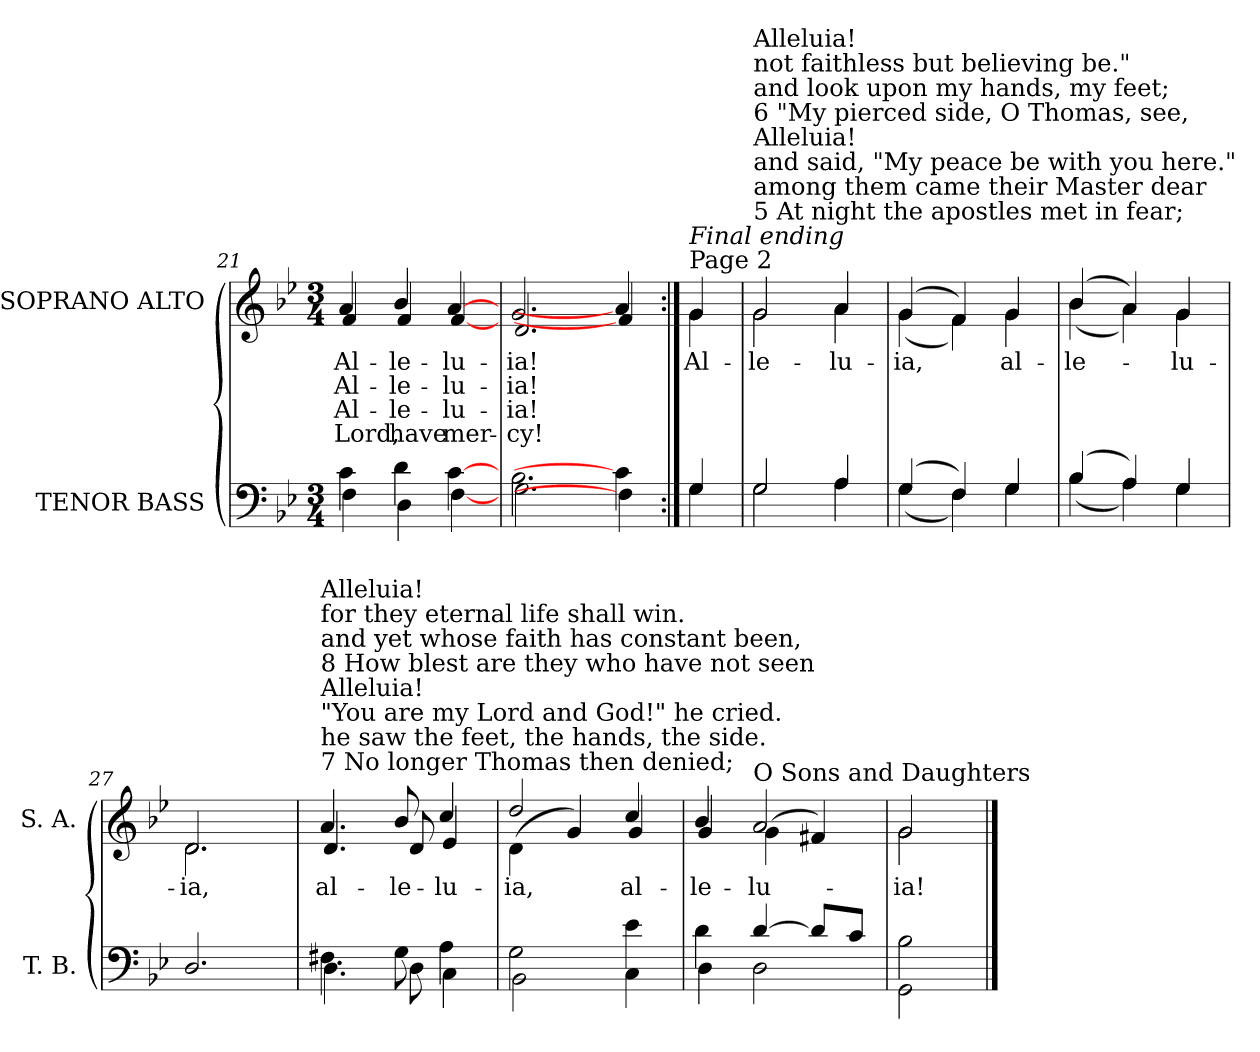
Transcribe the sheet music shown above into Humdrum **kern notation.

**kern	**kern	**text	**text	**text	**text
*part2	*part1	*part1	*part1	*part1	*part1
*staff2	*staff1	*staff1	*staff1	*staff1	*staff1
*I"TENOR BASS	*I"SOPRANO ALTO	*	*	*	*
*I'T. B.	*I'S. A.	*	*	*	*
*clefF4	*clefG2	*	*	*	*
*k[b-e-]	*k[b-e-]	*	*	*	*
*B-:	*B-:	*	*	*	*
*M3/4	*M3/4	*	*	*	*
=21	=21	=21	=21	=21	=21
*^	*	*	*	*	*
!	!	!	!LO:LY:b:color=#000000	!LO:LY:b:color=#000000	!LO:LY:b:color=#000000	!LO:LY:b:color=#000000
*	*	*^	*	*	*	*
4ci\	4Fi\	4ai/	4fi/	Al-	Al-	Al-	Lord,
!	!	!	!	!LO:LY:b:color=#000000	!LO:LY:b:color=#000000	!LO:LY:b:color=#000000	!LO:LY:b:color=#000000
4di\	4Di\	4b-i/	4fi/	-le-	-le-	-le-	have
!	!	!	!	!LO:LY:b:color=#000000	!LO:LY:b:color=#000000	!LO:LY:b:color=#000000	!LO:LY:b:color=#000000
[4ci\	[4Fi\	[4ai/	[4fi/	-lu-	-lu-	-lu-	mer-
=22	=22	=22	=22	=22	=22	=22	=22
!	!	!	!	!LO:LY:b:color=#000000	!LO:LY:b:color=#000000	!LO:LY:b:color=#000000	!LO:LY:b:color=#000000
2.B-i\	2.Gi\	2.gi/	2.di/	-ia!	-ia!	-ia!	-cy!
4ci\]	4Fi\]	4ai/]	4fi/]	.	.	.	.
!!LO:PB:g=z	!!
=23:|!	=23:|!	=23:|!	=23:|!	=23:|!	=23:|!	=23:|!	=23:|!
!	!	!LO:TX:a:t=Page 2	!	!	!	!	!
!	!	!LO:TX:a:i:t=Final ending	!	!	!	!	!
!	!	!	!	!LO:LY:b:color=#000000	!	!	!
4Gi/	4Gi\	4gi/	4gi\	Al-	.	.	.
=24	=24	=24	=24	=24	=24	=24	=24
!	!	!LO:TX:a:t=5 At night the apostles met in fear;	!	!	!	!	!
!	!	!LO:TX:t=among them came their Master dear	!	!	!	!	!
!	!	!LO:TX:t=and said, "My peace be with you here."	!	!	!	!	!
!	!	!LO:TX:t=Alleluia!	!	!	!	!	!
!	!	!LO:TX:t=6 "My pierced side, O Thomas, see,	!	!	!	!	!
!	!	!LO:TX:t=and look upon my hands, my feet;	!	!	!	!	!
!	!	!LO:TX:t=not faithless but believing be."	!	!	!	!	!
!	!	!LO:TX:t=Alleluia!	!	!	!	!	!
!	!	!	!	!LO:LY:b:color=#000000	!	!	!
2Gi/	2Gi\	2gi/	2gi\	-le-	.	.	.
!	!	!	!	!LO:LY:b:color=#000000	!	!	!
4Ai/	4Ai\	4ai/	4ai\	-lu-	.	.	.
=25	=25	=25	=25	=25	=25	=25	=25
!	!	!	!	!LO:LY:b:color=#000000	!	!	!
(4Gi/	(4Gi\	(4gi/	(4gi\	-ia,	.	.	.
4Fi/)	4Fi\)	4fi/)	4fi\)	.	.	.	.
!	!	!	!	!LO:LY:b:color=#000000	!	!	!
4Gi/	4Gi\	4gi/	4gi\	al-	.	.	.
=26	=26	=26	=26	=26	=26	=26	=26
!	!	!	!	!LO:LY:b:color=#000000	!	!	!
(4B-i/	(4B-i\	(4b-i/	(4b-i\	-le-	.	.	.
4Ai/)	4Ai\)	4ai/)	4ai\)	.	.	.	.
!	!	!	!	!LO:LY:b:color=#000000	!	!	!
4Gi/	4Gi\	4gi/	4gi\	-lu-	.	.	.
=27	=27	=27	=27	=27	=27	=27	=27
!	!	!	!	!LO:LY:b:color=#000000	!	!	!
2.Di/	2.Di\yy	2.di/	2.di\	-ia,	.	.	.
=28	=28	=28	=28	=28	=28	=28	=28
!	!	!LO:TX:a:t=7 No longer Thomas then denied;	!	!	!	!	!
!	!	!LO:TX:t=he saw the feet, the hands, the side.	!	!	!	!	!
!	!	!LO:TX:t="You are my Lord and God!" he cried.	!	!	!	!	!
!	!	!LO:TX:t=Alleluia!	!	!	!	!	!
!	!	!LO:TX:t=8 How blest are they who have not seen	!	!	!	!	!
!	!	!LO:TX:t=and yet whose faith has constant been,	!	!	!	!	!
!	!	!LO:TX:t=for they eternal life shall win.	!	!	!	!	!
!	!	!LO:TX:t=Alleluia!	!	!	!	!	!
!	!	!	!	!LO:LY:b:color=#000000	!	!	!
4.F#Xi\	4.Di\	4.ai/	4.di/	al-	.	.	.
!	!	!	!	!LO:LY:b:color=#000000	!	!	!
8Gi\	8Di\	8b-i/	8di/	-le-	.	.	.
!	!	!	!	!LO:LY:b:color=#000000	!	!	!
4Ai\	4Ci\	4cci/	4e-i/	-lu-	.	.	.
=29	=29	=29	=29	=29	=29	=29	=29
!	!	!	!	!LO:LY:b:color=#000000	!	!	!
2Gi\	2BB-i\	2ddi/	(4di\	-ia,	.	.	.
.	.	.	4gi/)	.	.	.	.
!	!	!	!	!LO:LY:b:color=#000000	!	!	!
4e-i\	4Ci\	4cci/	4gi/	al-	.	.	.
=30	=30	=30	=30	=30	=30	=30	=30
!	!	!	!	!LO:LY:b:color=#000000	!	!	!
4di\	4Di\	4b-i/	4gi/	-le-	.	.	.
!	!	!LO:TX:a:t=O Sons and Daughters	!	!	!	!	!
!	!	!	!	!LO:LY:b:color=#000000	!	!	!
[4di/	2Di\	2ai/	(4gi\	-lu-	.	.	.
8di/L]	.	.	4f#Xi/)	.	.	.	.
8ci/J	.	.	.	.	.	.	.
=31	=31	=31	=31	=31	=31	=31	=31
!	!	!	!	!LO:LY:b:color=#000000	!	!	!
2B-i\	2GGi\	2gi/	2gi\	-ia!	.	.	.
*v	*v	*	*	*	*	*	*
*	*v	*v	*	*	*	*
==	==	==	==	==	==
*-	*-	*-	*-	*-	*-
